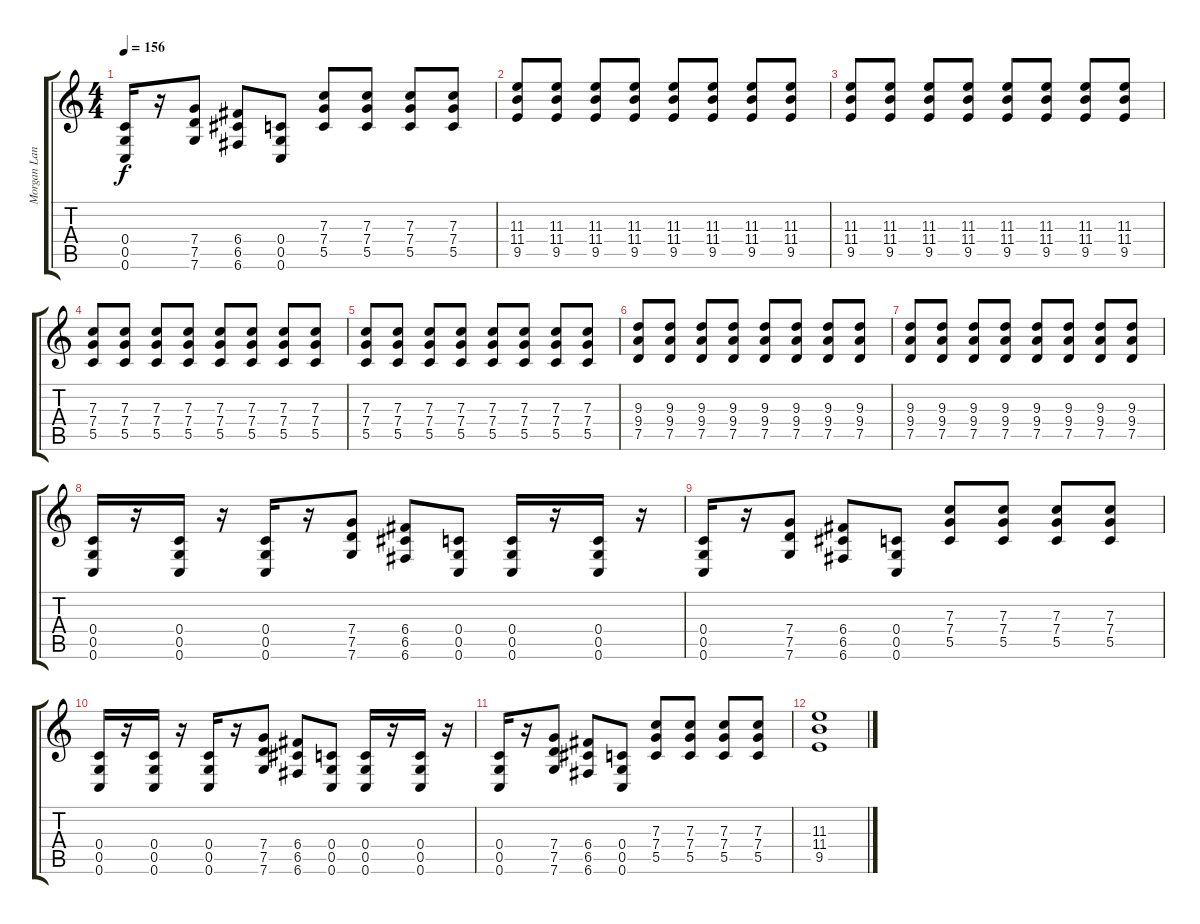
\track ("Morgan Lander" "Morgan Lan") {instrument distortionguitar}
\staff {score tabs}
\tuning (D4 A3 F3 C3 G2 C2) {hide}
\ts (4 4)
\tempo 156
\clef g2
\ks c
(0.4 0.5 0.6).16{dy f} r.16 (7.4 7.5 7.6).8 (6.4 6.5 6.6).8 (0.4 0.5 0.6).8 (7.3 7.4 5.5).8 (7.3 7.4 5.5).8 (7.3 7.4 5.5).8 (7.3 7.4 5.5).8 |
(11.3 11.4 9.5).8 (11.3 11.4 9.5).8 (11.3 11.4 9.5).8 (11.3 11.4 9.5).8 (11.3 11.4 9.5).8 (11.3 11.4 9.5).8 (11.3 11.4 9.5).8 (11.3 11.4 9.5).8 |
(11.3 11.4 9.5).8 (11.3 11.4 9.5).8 (11.3 11.4 9.5).8 (11.3 11.4 9.5).8 (11.3 11.4 9.5).8 (11.3 11.4 9.5).8 (11.3 11.4 9.5).8 (11.3 11.4 9.5).8 |
(7.3 7.4 5.5).8 (7.3 7.4 5.5).8 (7.3 7.4 5.5).8 (7.3 7.4 5.5).8 (7.3 7.4 5.5).8 (7.3 7.4 5.5).8 (7.3 7.4 5.5).8 (7.3 7.4 5.5).8 |
(7.3 7.4 5.5).8 (7.3 7.4 5.5).8 (7.3 7.4 5.5).8 (7.3 7.4 5.5).8 (7.3 7.4 5.5).8 (7.3 7.4 5.5).8 (7.3 7.4 5.5).8 (7.3 7.4 5.5).8 |
(9.3 9.4 7.5).8 (9.3 9.4 7.5).8 (9.3 9.4 7.5).8 (9.3 9.4 7.5).8 (9.3 9.4 7.5).8 (9.3 9.4 7.5).8 (9.3 9.4 7.5).8 (9.3 9.4 7.5).8 |
(9.3 9.4 7.5).8 (9.3 9.4 7.5).8 (9.3 9.4 7.5).8 (9.3 9.4 7.5).8 (9.3 9.4 7.5).8 (9.3 9.4 7.5).8 (9.3 9.4 7.5).8 (9.3 9.4 7.5).8 |
(0.4 0.5 0.6).16 r.16 (0.4 0.5 0.6).16 r.16 (0.4 0.5 0.6).16 r.16 (7.4 7.5 7.6).8 (6.4 6.5 6.6).8 (0.4 0.5 0.6).8 (0.4 0.5 0.6).16 r.16 (0.4 0.5 0.6).16 r.16 |
(0.4 0.5 0.6).16 r.16 (7.4 7.5 7.6).8 (6.4 6.5 6.6).8 (0.4 0.5 0.6).8 (7.3 7.4 5.5).8 (7.3 7.4 5.5).8 (7.3 7.4 5.5).8 (7.3 7.4 5.5).8 |
(0.4 0.5 0.6).16 r.16 (0.4 0.5 0.6).16 r.16 (0.4 0.5 0.6).16 r.16 (7.4 7.5 7.6).8 (6.4 6.5 6.6).8 (0.4 0.5 0.6).8 (0.4 0.5 0.6).16 r.16 (0.4 0.5 0.6).16 r.16 |
(0.4 0.5 0.6).16 r.16 (7.4 7.5 7.6).8 (6.4 6.5 6.6).8 (0.4 0.5 0.6).8 (7.3 7.4 5.5).8 (7.3 7.4 5.5).8 (7.3 7.4 5.5).8 (7.3 7.4 5.5).8 |
(11.3 11.4 9.5).1
